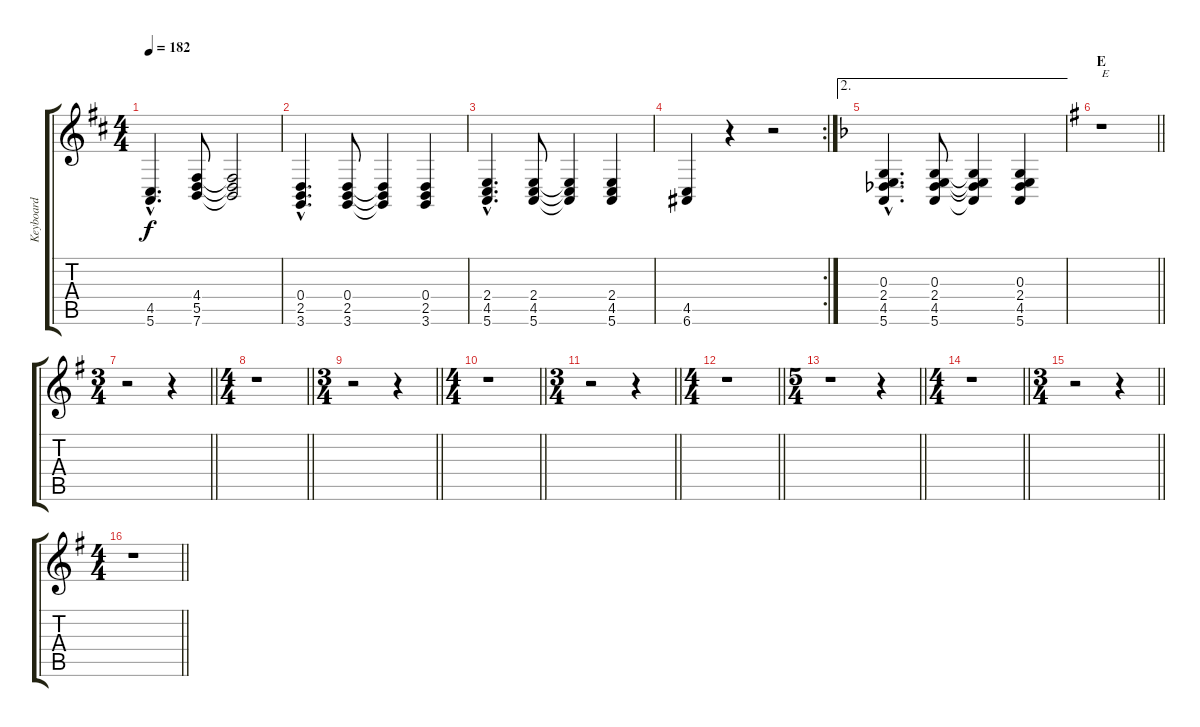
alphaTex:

\track ("Keyboard" "Keyboard") {instrument acousticgrandpiano}
\staff {score tabs}
\tuning (E4 B3 G3 D3 A2 E2) {hide}
\ts (4 4)
\tempo 182
\clef g2
\ks d
(4.5{hac} 5.6{hac}).4{d dy f} (4.4 5.5 7.6).8 (4.4{t} 5.5{t} 7.6{t}).2 |
(0.4{hac} 2.5{hac} 3.6{hac}).4{d} (0.4 2.5 3.6).8 (0.4{t} 2.5{t} 3.6{t}).4 (0.4 2.5 3.6).4 |
(2.4{hac} 4.5{hac} 5.6{hac}).4{d} (2.4 4.5 5.6).8 (2.4{t} 4.5{t} 5.6{t}).4 (2.4 4.5 5.6).4 |
\rc 2
(4.5 6.6).4 r.4 r.2 |
\ae 2
\ks f
(0.3{hac} 2.4{hac} 4.5{hac} 5.6{hac}).4{d} (0.3 2.4 4.5 5.6).8 (0.3{t} 2.4{t} 4.5{t} 5.6{t}).4 (0.3 2.4 4.5 5.6).4 |
\section ("" "E")
\barLineRight lightlight
\ks g
r.1{txt "E"} |
\ts (3 4)
\barLineRight lightlight
r.2 r.4 |
\ts (4 4)
\barLineRight lightlight
r.1 |
\ts (3 4)
\barLineRight lightlight
r.2 r.4 |
\ts (4 4)
\barLineRight lightlight
r.1 |
\ts (3 4)
\barLineRight lightlight
r.2 r.4 |
\ts (4 4)
\barLineRight lightlight
r.1 |
\ts (5 4)
\barLineRight lightlight
r.1 r.4 |
\ts (4 4)
\barLineRight lightlight
r.1 |
\ts (3 4)
\barLineRight lightlight
r.2 r.4 |
\ts (4 4)
\barLineRight lightlight
r.1
